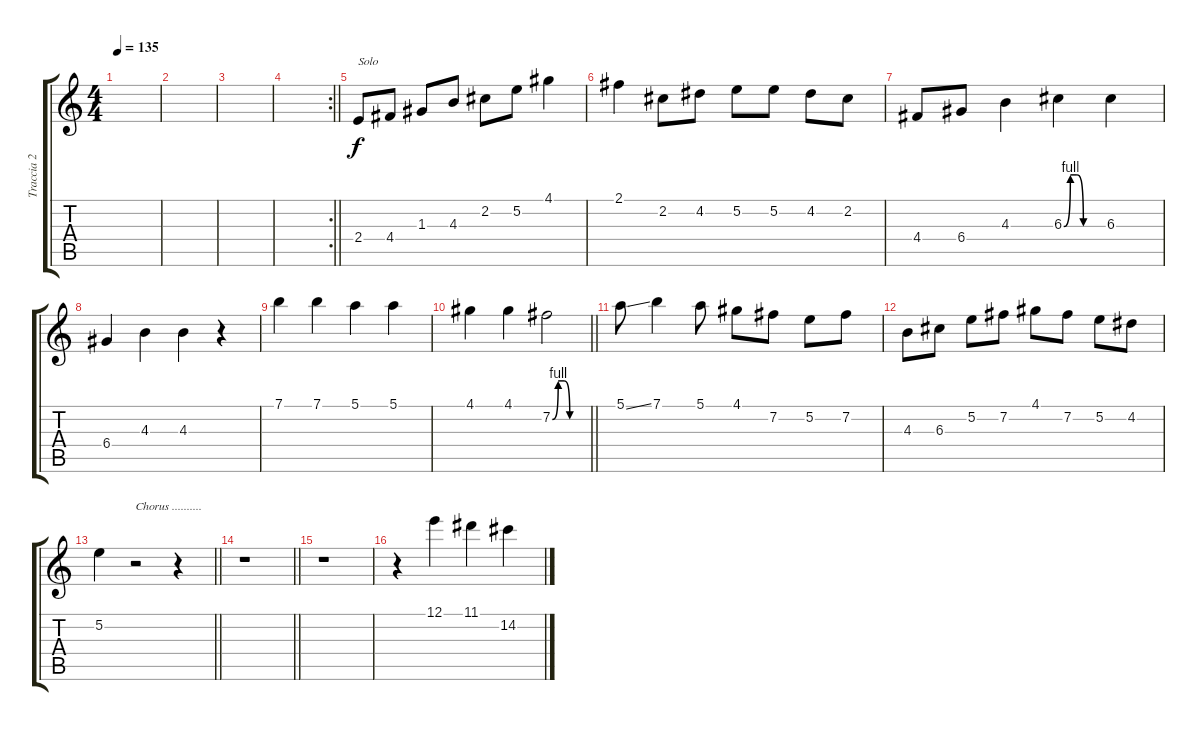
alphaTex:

\track ("Traccia 2" "Traccia 2") {instrument electricguitarjazz}
\staff {score tabs}
\tuning (E4 B3 G3 D3 A2 E2) {hide}
\ts (4 4)
\tempo 135
\clef g2
\ks c
|
|
|
\rc 2
\barLineRight lightlight
|
2.4.8{txt "Solo"} 4.4.8 1.3.8 4.3.8 2.2.8 5.2.8 4.1.4 |
2.1.4 2.2.8 4.2.8 5.2.8 5.2.8 4.2.8 2.2.8 |
4.4.8 6.4.8 4.3.4 6.3{be (custom 0 0 10 4 20 4 30 0 60 0)}.4 6.3.4 |
6.4.4 4.3.4 4.3.4 r.4 |
7.1.4 7.1.4 5.1.4 5.1.4 |
\barLineRight lightlight
4.1.4 4.1.4 7.2{be (custom 0 0 10 4 20 4 30 0 60 0)}.2 |
5.1{ss}.8 7.1.4 5.1.8 4.1.8 7.2.8 5.2.8 7.2.8 |
4.3.8 6.3.8 5.2.8 7.2.8 4.1.8 7.2.8 5.2.8 4.2.8 |
\barLineRight lightlight
5.2.4 r.2{txt "Chorus .........."} r.4 |
\barLineRight lightlight
r.1 |
r.1 |
r.4 12.1.4 11.1.4 14.2.4
